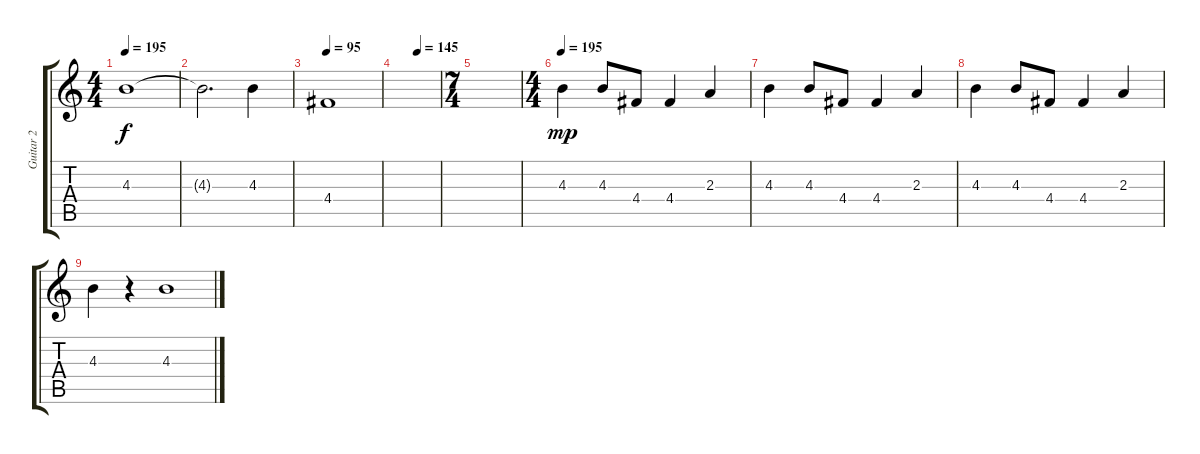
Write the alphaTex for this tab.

\track ("Guitar 2" "Guitar 2") {instrument electricguitarclean}
\staff {score tabs}
\tuning (E4 B3 G3 D3 A2 E2) {hide}
\ts (4 4)
\tempo 195
\clef g2
\ks c
4.3.1{dy f} |
4.3{t}.2{d} 4.3.4 |
\tempo 95
4.4.1 |
\tempo (145 0.5)
|
\ts (7 4)
|
\ts (4 4)
\tempo 195
4.3.4{dy mp} 4.3.8 4.4.8 4.4.4 2.3.4 |
4.3.4 4.3.8 4.4.8 4.4.4 2.3.4 |
4.3.4 4.3.8 4.4.8 4.4.4 2.3.4 |
4.3.4 r.4 4.3.1
